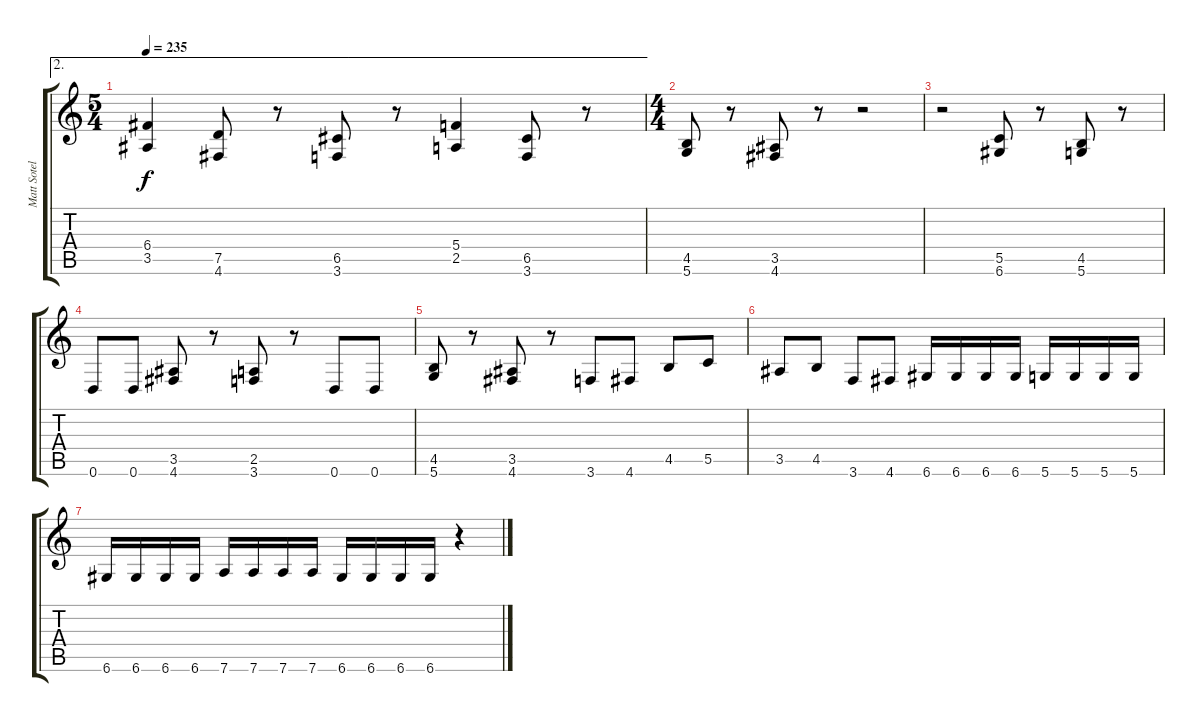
\track ("Matt Sotelo (Guitar 1)" "Matt Sotel") {instrument distortionguitar}
\staff {score tabs}
\tuning (D4 A3 F3 C3 G2 D2) {hide}
\ae 2
\ts (5 4)
\tempo 235
\clef g2
\ks c
(6.4 3.5).4{dy f} (7.5 4.6).8 r.8 (6.5 3.6).8 r.8 (5.4 2.5).4 (6.5 3.6).8 r.8 |
\ts (4 4)
(4.5 5.6).8 r.8 (3.5 4.6).8 r.8 r.2 |
r.2 (5.5 6.6).8 r.8 (4.5 5.6).8 r.8 |
0.6.8 0.6.8 (3.5 4.6).8 r.8 (2.5 3.6).8 r.8 0.6.8 0.6.8 |
(4.5 5.6).8 r.8 (3.5 4.6).8 r.8 3.6.8 4.6.8 4.5.8 5.5.8 |
3.5.8 4.5.8 3.6.8 4.6.8 6.6.16 6.6.16 6.6.16 6.6.16 5.6.16 5.6.16 5.6.16 5.6.16 |
6.6.16 6.6.16 6.6.16 6.6.16 7.6.16 7.6.16 7.6.16 7.6.16 6.6.16 6.6.16 6.6.16 6.6.16 r.4
